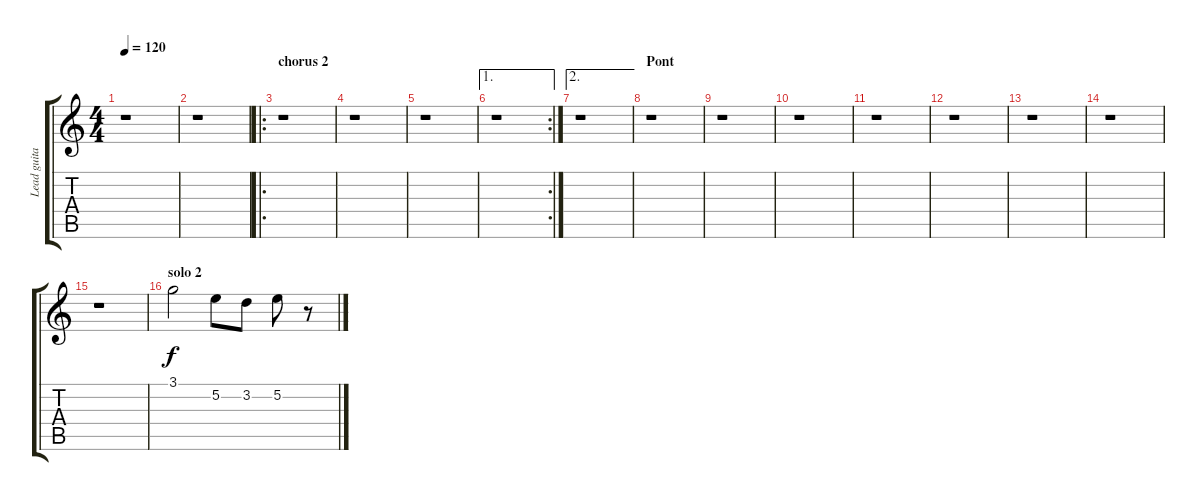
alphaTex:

\track ("Lead guitare" "Lead guita") {instrument overdrivenguitar}
\staff {score tabs}
\tuning (E4 B3 G3 D3 A2 E2) {hide}
\ts (4 4)
\tempo 120
\clef g2
\ks c
r.1{dy f} |
r.1 |
\ro
\section ("" "chorus 2")
r.1 |
r.1 |
r.1 |
\ae 1
\rc 2
r.1 |
\ae 2
r.1 |
\section ("" "Pont")
r.1 |
r.1 |
r.1 |
r.1 |
r.1 |
r.1 |
r.1 |
r.1 |
\section ("" "solo 2")
3.1.2 5.2.8 3.2.8 5.2.8 r.8
